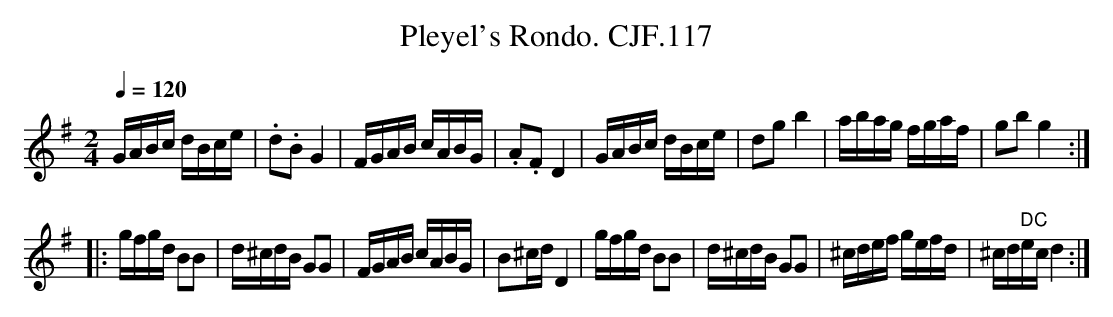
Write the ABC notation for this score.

X:1
T:Pleyel's Rondo. CJF.117
M:2/4
L:1/16
Q:1/4=120
K:G
GABc dBce|.d2.B2G4|FGAB cABG|.A2.F2D4|\
GABc dBce|d2g2 b4|abag fgaf|g2b2 g4h:|
|:gfgd B2B2|d^cdB G2G2|FGAB cABG|B2^cd D4|\
gfgd B2B2|d^cdB G2G2|^cdef gefd|^cd" DC"ec d4:|
